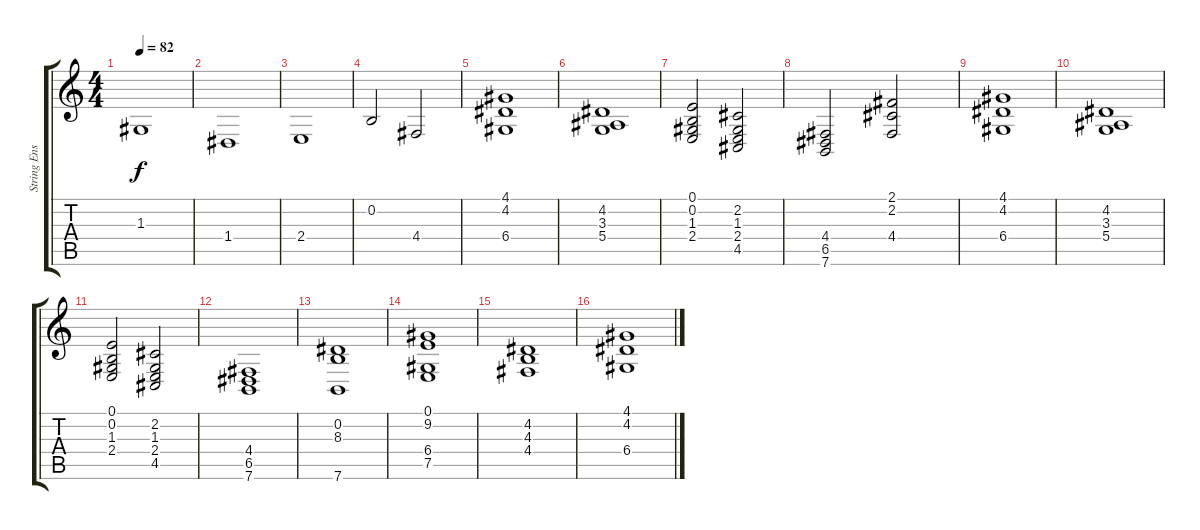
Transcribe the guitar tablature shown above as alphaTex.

\track ("String Ensemble" "String Ens") {instrument stringensemble1}
\staff {score tabs}
\tuning (E4 B3 G3 D3 A2 E2) {hide}
\ts (4 4)
\tempo 82
\clef g2
\ks c
1.3.1{dy f} |
1.4.1 |
2.4.1 |
0.2.2 4.4.2 |
(4.1 4.2 6.4).1 |
(4.2 3.3 5.4).1 |
(0.1 0.2 1.3 2.4).2 (2.2 1.3 2.4 4.5).2 |
(4.4 6.5 7.6).2 (2.1 2.2 4.4).2 |
(4.1 4.2 6.4).1 |
(4.2 3.3 5.4).1 |
(0.1 0.2 1.3 2.4).2 (2.2 1.3 2.4 4.5).2 |
(4.4 6.5 7.6).1 |
(0.2 8.3 7.6).1 |
(0.1 9.2 6.4 7.5).1 |
(4.2 4.3 4.4).1 |
(4.1 4.2 6.4).1
